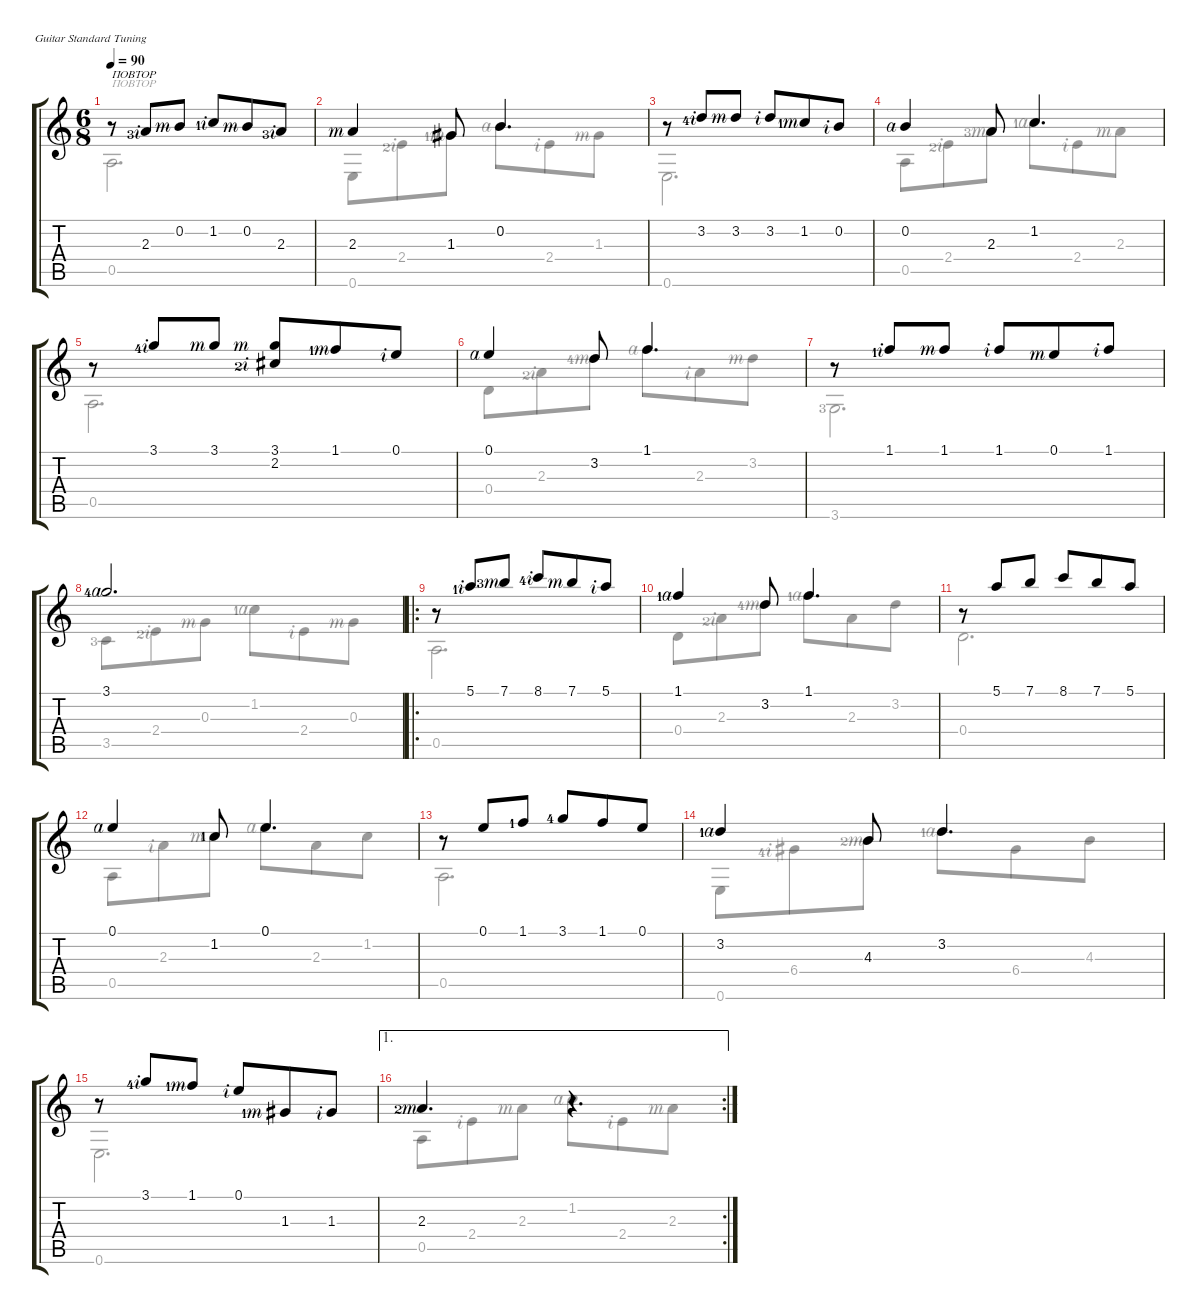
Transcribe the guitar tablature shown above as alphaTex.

\defaultSystemsLayout 4
\hideDynamics
\bracketExtendMode groupsimilarinstruments
\singleTrackTrackNamePolicy hidden
\multiTrackTrackNamePolicy hidden
\firstSystemTrackNameOrientation horizontal
\otherSystemsTrackNameOrientation horizontal
\chordDiagramsInScore
\track ("Steel Guitar" "S-Gt") {instrument acousticguitarsteel}
\staff {score tabs}
\tuning (E4 B3 G3 D3 A2 E2)
\voice
\ts (6 8)
\tempo 90
\clef g2
\ks c
r.8{txt "ПОВТОР" dy mf} 2.3{lf 4 rf 2}.8 0.2{rf 3}.8 1.2{lf 2 rf 2}.8 0.2{rf 3}.8 2.3{lf 4 rf 2}.8 |
2.3{rf 3}.4 1.3.8 0.2.4{d} |
r.8 3.2{lf 5 rf 2}.8 3.2{rf 3}.8 3.2{rf 2}.8 1.2{lf 2 rf 3}.8 0.2{rf 2}.8 |
0.2{rf 4}.4 2.3.8 1.2.4{d} |
r.8 3.1{lf 5 rf 2}.8 3.1{rf 3}.8 (3.1{rf 3} 2.2{lf 3 rf 2}).8 1.1{lf 2 rf 3}.8 0.1{rf 2}.8 |
0.1{rf 4}.4 3.2.8 1.1.4{d} |
r.8 1.1{lf 2 rf 2}.8 1.1{rf 3}.8 1.1{rf 2}.8 0.1{rf 3}.8 1.1{rf 2}.8 |
3.1{lf 5 rf 4}.2{d} |
\ro
r.8 5.1{lf 2 rf 2}.8 7.1{lf 4 rf 3}.8 8.1{lf 5 rf 2}.8 7.1{rf 3}.8 5.1{rf 2}.8 |
1.1{lf 2 rf 4}.4 3.2.8 1.1.4{d} |
r.8 5.1.8 7.1.8 8.1.8 7.1.8 5.1.8 |
0.1{rf 4}.4 1.2{lf 2}.8 0.1.4{d} |
r.8 0.1.8 1.1{lf 2}.8 3.1{lf 5}.8 1.1.8 0.1.8 |
3.2{lf 2 rf 4}.4 4.3.8 3.2.4{d} |
r.8 3.1{lf 5 rf 2}.8 1.1{lf 2 rf 3}.8 0.1{rf 2}.8 1.3{lf 2 rf 3}.8 1.3{rf 2}.8 |
\ae 1
\rc 2
2.3{lf 3 rf 3}.4{d} r.4{d}
\voice
\clef g2
\ottava regular
\simile none
\ks c
0.5.2{d txt "ПОВТОР" dy mf} |
0.6.8 2.4{lf 3 rf 2}.8 1.3{lf 2 rf 3}.8 0.2{rf 4}.8 2.4{rf 2}.8 1.3{rf 3}.8 |
0.6.2{d} |
0.5.8 2.4{lf 3 rf 2}.8 2.3{lf 4 rf 3}.8 1.2{lf 2 rf 4}.8 2.4{rf 2}.8 2.3{rf 3}.8 |
0.5.2{d} |
0.4.8 2.3{lf 3 rf 2}.8 3.2{lf 5 rf 3}.8 1.1{rf 4}.8 2.3{rf 2}.8 3.2{rf 3}.8 |
3.6{lf 4}.2{d} |
3.5{lf 4}.8 2.4{lf 3 rf 2}.8 0.3{rf 3}.8 1.2{lf 2 rf 4}.8 2.4{rf 2}.8 0.3{rf 3}.8 |
0.5.2{d} |
0.4.8 2.3{lf 3 rf 2}.8 3.2{lf 5 rf 3}.8 1.1{lf 2 rf 4}.8 2.3.8 3.2.8 |
0.4.2{d} |
0.5.8 2.3{rf 2}.8 1.2{rf 3}.8 0.1{rf 4}.8 2.3.8 1.2.8 |
0.5.2{d} |
0.6.8 6.4{lf 5 rf 2}.8 4.3{lf 3 rf 3}.8 3.2{lf 2 rf 4}.8 6.4.8 4.3.8 |
0.6.2{d} |
0.5.8 2.4{rf 2}.8 2.3{rf 3}.8 1.2{rf 4}.8 2.4{rf 2}.8 2.3{rf 3}.8
